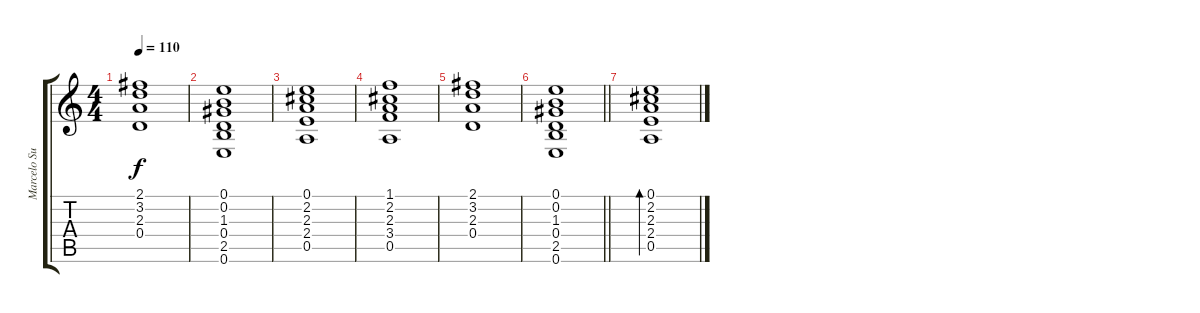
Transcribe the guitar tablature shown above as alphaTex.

\track ("Marcelo Sussekind" "Marcelo Su") {instrument acousticguitarsteel}
\staff {score tabs}
\tuning (E4 B3 G3 D3 A2 E2) {hide}
\ts (4 4)
\tempo 110
\clef g2
\ks c
(2.1 3.2 2.3 0.4).1{dy f} |
(0.1 0.2 1.3 0.4 2.5 0.6).1 |
(0.1 2.2 2.3 2.4 0.5).1 |
(1.1 2.2 2.3 3.4 0.5).1 |
(2.1 3.2 2.3 0.4).1 |
\barLineRight lightlight
(0.1 0.2 1.3 0.4 2.5 0.6).1 |
(0.1 2.2 2.3 2.4 0.5).1{bd 240}
